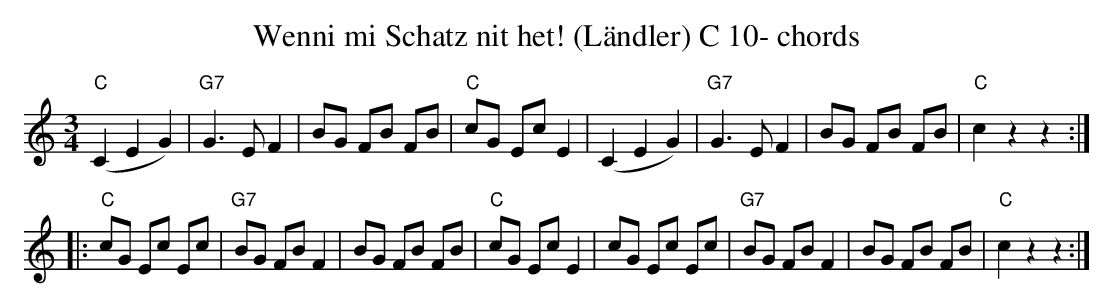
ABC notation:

X:1
T:Wenni mi Schatz nit het! (L\"andler) C 10- chords
M:3/4
L:1/8
K:Cmaj%%MIDI gchordon
"C"(C2E2G2) | "G7"G3EF2 | BG FB FB | "C"cG EcE2 | (C2E2G2) | "G7"G3EF2 | BG FB FB | "C"c2z2z2 ::
"C"cG Ec Ec | "G7"BG FB F2 | BG FB FB | "C"cG Ec E2 | cG Ec Ec | "G7"BG FB F2 | BG FB FB | "C"c2z2z2 :|
